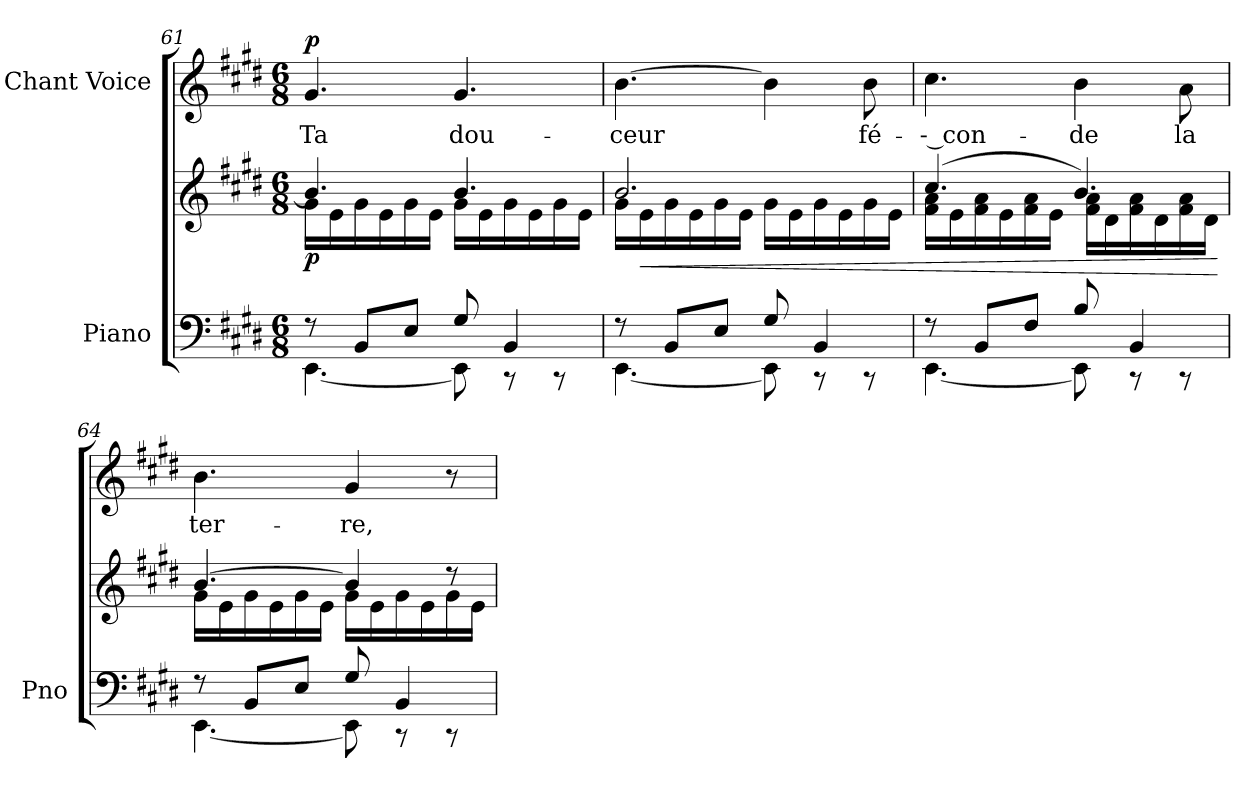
**kern	**kern	**dynam	**kern	**text	**dynam
*part2	*part2	*part2	*part1	*part1	*part1
*staff3	*staff2	*staff2/3	*staff1	*staff1	*staff1
*I"Piano	*	*	*I"Chant Voice	*	*
*I'Pno	*	*	*	*	*
!!LO:LB:g=z
*clefF4	*clefG2	*	*clefG2	*	*
*k[f#c#g#d#]	*k[f#c#g#d#]	*	*k[f#c#g#d#]	*	*
*M6/8	*M6/8	*	*M6/8	*	*
=61	=61	=61	=61	=61	=61
*^	*^	*	*	*	*
!	!	!	!	!LO:DY:b	!	!LO:LY:b	!LO:DY:a
8r	[4.EE\	4.b/]	16g#\LL	p	4.g#/	Ta	p
.	.	.	16e\	.	.	.	.
8BB/L	.	.	16g#\	.	.	.	.
.	.	.	16e\	.	.	.	.
8E/J	.	.	16g#\	.	.	.	.
.	.	.	16e\JJ	.	.	.	.
!	!	!	!	!	!	!LO:LY:b	!
8G#/	8EE\]	4.b/	16g#\LL	.	4.g#/	dou-	.
.	.	.	16e\	.	.	.	.
4BB/	8r	.	16g#\	.	.	.	.
.	.	.	16e\	.	.	.	.
.	8r	.	16g#\	.	.	.	.
.	.	.	16e\JJ	.	.	.	.
=62	=62	=62	=62	=62	=62	=62	=62
!	!	!	!	!	!	!LO:LY:b	!
8r	[4.EE\	2.b/	16g#\LL	.	[4.b\	-ceur	.
!	!	!	!	!LO:HP:b	!	!	!
.	.	.	16e\	<	.	.	.
8BB/L	.	.	16g#\	.	.	.	.
.	.	.	16e\	.	.	.	.
8E/J	.	.	16g#\	.	.	.	.
.	.	.	16e\JJ	.	.	.	.
8G#/	8EE\]	.	16g#\LL	.	4b\]	.	.
.	.	.	16e\	.	.	.	.
4BB/	8r	.	16g#\	.	.	.	.
.	.	.	16e\	.	.	.	.
!	!	!	!	!	!	!LO:LY:b	!
.	8r	.	16g#\	.	8b\	fé-	.
.	.	.	16e\JJ	.	.	.	.
!!LO:LB:g=z
=63	=63	=63	=63	=63	=63	=63	=63
!	!	!	!	!	!	!LO:LY:b	!
8r	[4.EE\	(4.cc#/	16f#\ 16a\LL	.	4.cc#\	-- con-	.
.	.	.	16e\	.	.	.	.
8BB/L	.	.	16f#\ 16a\	.	.	.	.
.	.	.	16e\	.	.	.	.
8F#/J	.	.	16f#\ 16a\	.	.	.	.
.	.	.	16e\JJ	.	.	.	.
!	!	!	!	!	!	!LO:LY:b	!
8B/	8EE\]	4.b/)	16f#\ 16a\LL	.	4b\	-de	.
.	.	.	16d#\	.	.	.	.
4BB/	8r	.	16f#\ 16a\	.	.	.	.
.	.	.	16d#\	.	.	.	.
!	!	!	!	!	!	!LO:LY:b	!
.	8r	.	16f#\ 16a\	.	8a\	la	.
.	.	.	16d#\JJ	.	.	.	.
*v	*v	*	*	*	*	*	*
*	*v	*v	*	*	*	*
.	.	[	.	.	.
=64	=64	=64	=64	=64	=64
*^	*^	*	*	*	*
!	!	!	!	!	!	!LO:LY:b	!
8r	[4.EE\	[4.b/	16g#\LL	.	4.b\	ter-	.
.	.	.	16e\	.	.	.	.
8BB/L	.	.	16g#\	.	.	.	.
.	.	.	16e\	.	.	.	.
8E/J	.	.	16g#\	.	.	.	.
.	.	.	16e\JJ	.	.	.	.
!	!	!	!	!	!	!LO:LY:b	!
8G#/	8EE\]	4b/]	16g#\LL	.	4g#/	-re,	.
.	.	.	16e\	.	.	.	.
4BB/	8r	.	16g#\	.	.	.	.
.	.	.	16e\	.	.	.	.
.	8r	8r	16g#\	.	8r	.	.
.	.	.	16e\JJ	.	.	.	.
*v	*v	*	*	*	*	*	*
*	*v	*v	*	*	*	*
=	=	=	=	=	=
*-	*-	*-	*-	*-	*-
